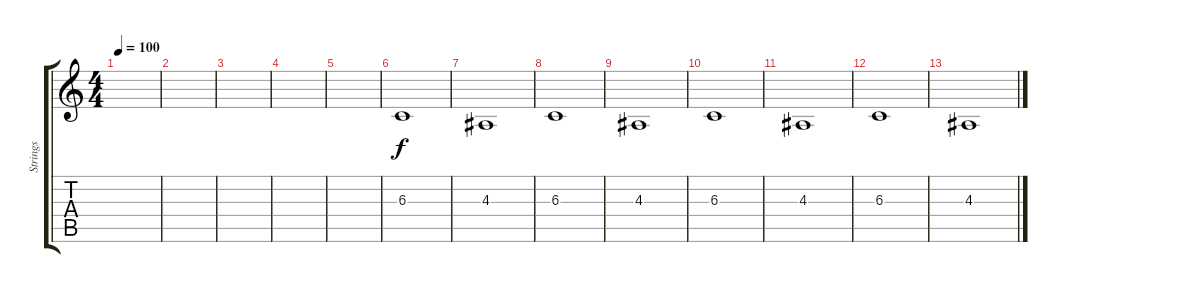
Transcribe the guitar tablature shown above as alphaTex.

\track ("Strings" "Strings") {instrument stringensemble2}
\staff {score tabs}
\tuning (Eb4 Bb3 Gb3 Db3 Ab2 Db2) {hide}
\ts (4 4)
\tempo 100
\clef g2
\ks c
|
|
|
|
|
6.3.1 |
4.3.1 |
6.3.1 |
4.3.1 |
6.3.1 |
4.3.1 |
6.3.1 |
4.3.1
